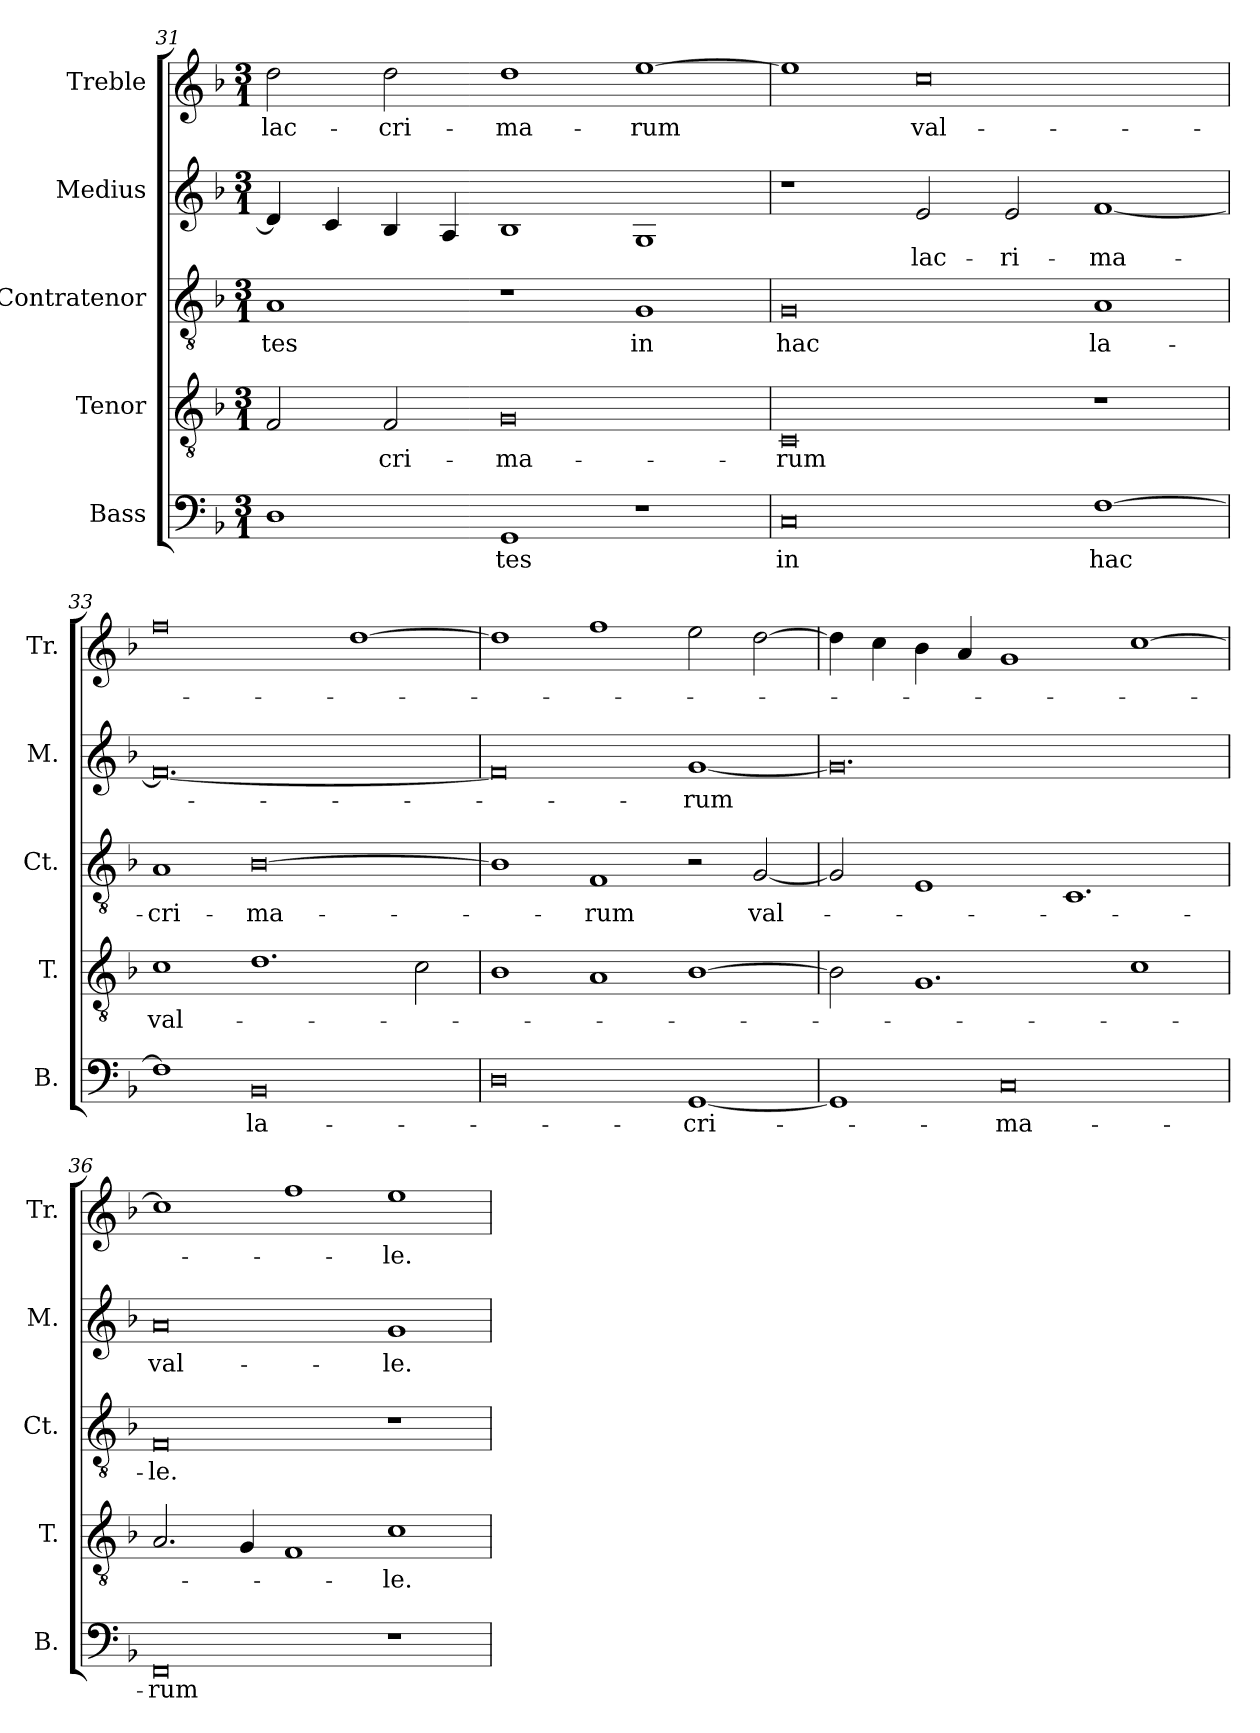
**kern	**text	**kern	**text	**kern	**text	**kern	**text	**kern	**text
*part5	*part5	*part4	*part4	*part3	*part3	*part2	*part2	*part1	*part1
*staff5	*staff5	*staff4	*staff4	*staff3	*staff3	*staff2	*staff2	*staff1	*staff1
*I"Bass	*	*I"Tenor	*	*I"Contratenor	*	*I"Medius	*	*I"Treble	*
*I'B.	*	*I'T.	*	*I'Ct.	*	*I'M.	*	*I'Tr.	*
*clefF4	*	*clefGv2	*	*clefGv2	*	*clefG2	*	*clefG2	*
*	*	*ITrd7c12	*	*ITrd7c12	*	*	*	*	*
*k[b-]	*	*k[b-]	*	*k[b-]	*	*k[b-]	*	*k[b-]	*
*d:	*	*d:	*	*d:	*	*d:	*	*d:	*
*M3/1	*	*M3/1	*	*M3/1	*	*M3/1	*	*M3/1	*
=31	=31	=31	=31	=31	=31	=31	=31	=31	=31
!	!	!	!	!	!LO:LY:b:color=#000000	!	!	!	!
!	!	!	!	!	!	!	!	!	!LO:LY:b:color=#000000
1Di	.	2FFi/	.	1AAi	-tes	4di/]	.	2ddi\	lac-
.	.	.	.	.	.	4ci/	.	.	.
!	!	!	!LO:LY:b:color=#000000	!	!	!	!	!	!
!	!	!	!	!	!	!	!	!	!LO:LY:b:color=#000000
.	.	2FFi/	-cri-	.	.	4B-i/	.	2ddi\	-cri-
.	.	.	.	.	.	4Ai/	.	.	.
!	!LO:LY:b:color=#000000	!	!	!	!	!	!	!	!
!	!	!	!LO:LY:b:color=#000000	!	!	!	!	!	!
!	!	!	!	!	!	!	!	!	!LO:LY:b:color=#000000
1GGi	-tes	0GGi	-ma-	1r	.	1B-i	.	1ddi	-ma-
!	!	!	!	!	!LO:LY:b:color=#000000	!	!	!	!
!	!	!	!	!	!	!	!	!	!LO:LY:b:color=#000000
1r	.	.	.	1GGi	in	1Gi	.	[>1eei	-rum
=32	=32	=32	=32	=32	=32	=32	=32	=32	=32
!	!LO:LY:b:color=#000000	!	!	!	!	!	!	!	!
!	!	!	!LO:LY:b:color=#000000	!	!	!	!	!	!
!	!	!	!	!	!LO:LY:b:color=#000000	!	!	!	!
0Ci	in	0CCi	-rum	0GGi	hac	1r	.	1eei]	.
!	!	!	!	!	!	!	!LO:LY:b:color=#000000	!	!
!	!	!	!	!	!	!	!	!	!LO:LY:b:color=#000000
.	.	.	.	.	.	2ei/	lac-	0cci	val-
!	!	!	!	!	!	!	!LO:LY:b:color=#000000	!	!
.	.	.	.	.	.	2ei/	-ri-	.	.
!	!LO:LY:b:color=#000000	!	!	!	!	!	!	!	!
!	!	!	!	!	!LO:LY:b:color=#000000	!	!	!	!
!	!	!	!	!	!	!	!LO:LY:b:color=#000000	!	!
[>1Fi	hac	1r	.	1AAi	la-	[<1fi	-ma-	.	.
=33	=33	=33	=33	=33	=33	=33	=33	=33	=33
!	!	!	!LO:LY:b:color=#000000	!	!	!	!	!	!
!	!	!	!	!	!LO:LY:b:color=#000000	!	!	!	!
1Fi]	.	1Ci	val-	1AAi	-cri-	0.fi_<	.	0ffi	.
!	!LO:LY:b:color=#000000	!	!	!	!	!	!	!	!
!	!	!	!	!	!LO:LY:b:color=#000000	!	!	!	!
0BB-i	la-	1.Di	.	[>0BB-i	-ma-	.	.	.	.
.	.	.	.	.	.	.	.	[>1ddi	.
.	.	2Ci\	.	.	.	.	.	.	.
!!LO:LB:g=z
=34	=34	=34	=34	=34	=34	=34	=34	=34	=34
0Di	.	1BB-i	.	1BB-i]	.	0fi]	.	1ddi]	.
!	!	!	!	!	!LO:LY:b:color=#000000	!	!	!	!
.	.	1AAi	.	1FFi	-rum	.	.	1ffi	.
!	!LO:LY:b:color=#000000	!	!	!	!	!	!	!	!
!	!	!	!	!	!	!	!LO:LY:b:color=#000000	!	!
[<1GGi	-cri-	[>1BB-i	.	2r	.	[<1gi	-rum	2eei\	.
!	!	!	!	!	!LO:LY:b:color=#000000	!	!	!	!
.	.	.	.	[<2GGi/	val-	.	.	[>2ddi\	.
=35	=35	=35	=35	=35	=35	=35	=35	=35	=35
1GGi]	.	2BB-i\]	.	2GGi/]	.	0.gi]	.	4ddi\]	.
.	.	.	.	.	.	.	.	4cci\	.
.	.	1.GGi	.	1EEi	.	.	.	4b-i\	.
.	.	.	.	.	.	.	.	4ai/	.
!	!LO:LY:b:color=#000000	!	!	!	!	!	!	!	!
0Ci	-ma-	.	.	.	.	.	.	1gi	.
.	.	.	.	1.CCi	.	.	.	.	.
.	.	1Ci	.	.	.	.	.	[>1cci	.
=36	=36	=36	=36	=36	=36	=36	=36	=36	=36
!	!LO:LY:b:color=#000000	!	!	!	!	!	!	!	!
!	!	!	!	!	!LO:LY:b:color=#000000	!	!	!	!
!	!	!	!	!	!	!	!LO:LY:b:color=#000000	!	!
0FFi	-rum	2.AAi/	.	0FFi	-le.	0ai	val-	1cci]	.
.	.	4GGi/	.	.	.	.	.	.	.
.	.	1FFi	.	.	.	.	.	1ffi	.
!	!	!	!LO:LY:b:color=#000000	!	!	!	!	!	!
!	!	!	!	!	!	!	!LO:LY:b:color=#000000	!	!
!	!	!	!	!	!	!	!	!	!LO:LY:b:color=#000000
1r	.	1Ci	-le.	1r	.	1gi	-le.	1eei	-le.
=	=	=	=	=	=	=	=	=	=
*-	*-	*-	*-	*-	*-	*-	*-	*-	*-
